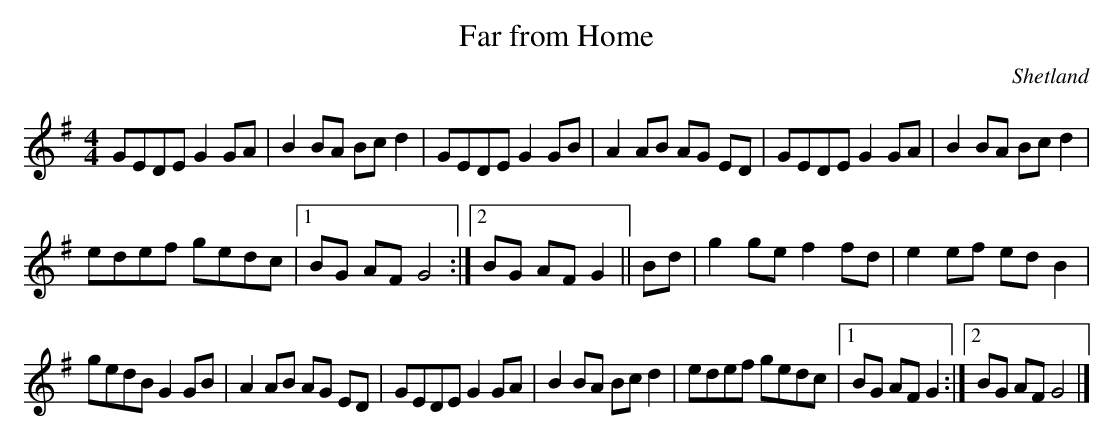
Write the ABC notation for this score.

X:1
T:Far from Home
M:4/4
O:Shetland
K:G major
GEDE G2GA| B2BA Bcd2| GEDE G2GB| A2AB AG ED|\
GEDE G2GA| B2BA Bcd2|
edef gedc\
|1 BG AF G4:|2 BG AF G2||\
Bd|\
g2ge f2fd| e2ef edB2|
gedB G2GB| A2AB AG ED|\
GEDE G2GA| B2BA Bcd2| edef gedc\
|1 BG AF G2 :|2 BG AF G4 |]
